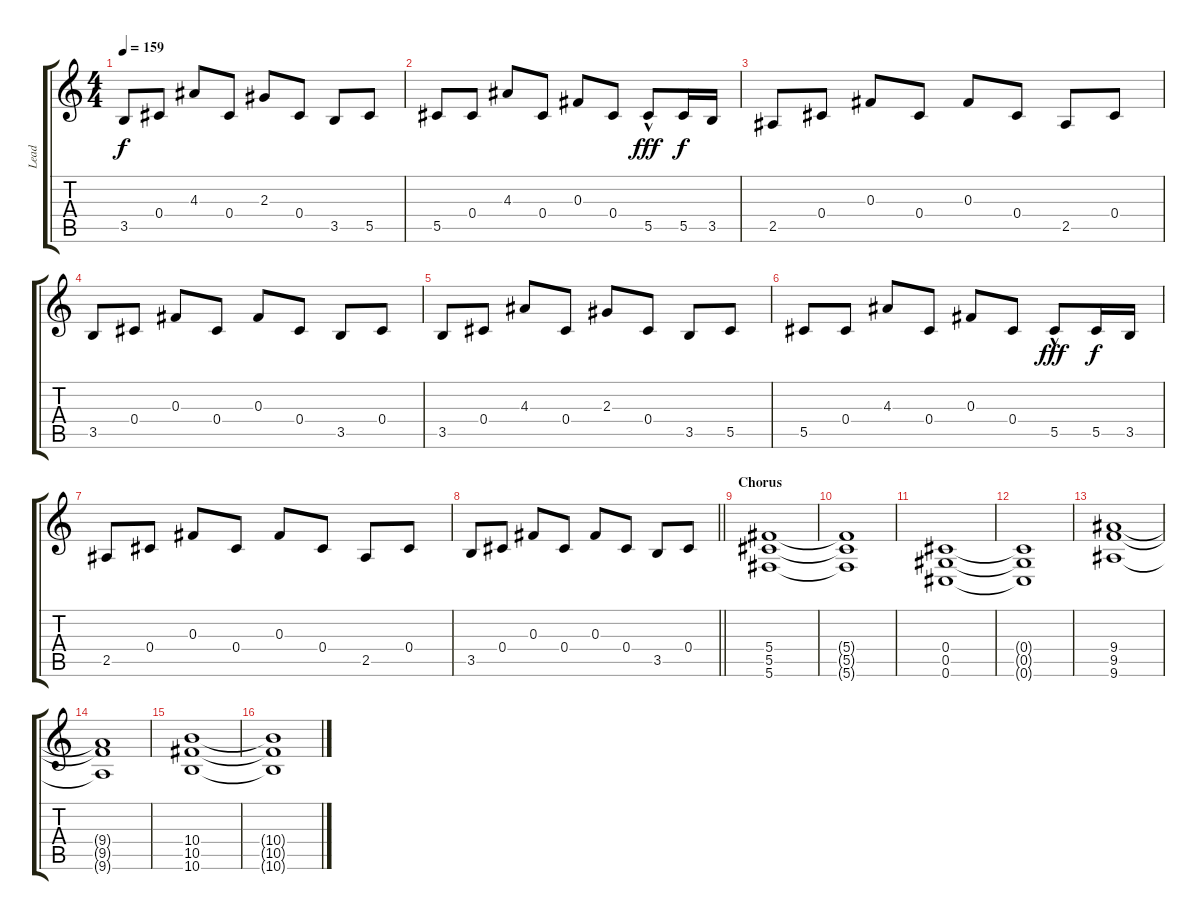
\track ("Lead" "Lead") {instrument distortionguitar}
\staff {score tabs}
\tuning (Eb4 Bb3 Gb3 Db3 Ab2 Db2) {hide}
\ts (4 4)
\tempo 159
\clef g2
\ks c
3.5.8{dy f} 0.4.8 4.3.8 0.4.8 2.3.8 0.4.8 3.5.8 5.5.8 |
5.5.8 0.4.8 4.3.8 0.4.8 0.3.8 0.4.8 5.5{hac}.8{dy fff} 5.5.16{dy f} 3.5.16 |
2.5.8 0.4.8 0.3.8 0.4.8 0.3.8 0.4.8 2.5.8 0.4.8 |
3.5.8 0.4.8 0.3.8 0.4.8 0.3.8 0.4.8 3.5.8 0.4.8 |
3.5.8 0.4.8 4.3.8 0.4.8 2.3.8 0.4.8 3.5.8 5.5.8 |
5.5.8 0.4.8 4.3.8 0.4.8 0.3.8 0.4.8 5.5{hac}.8{dy fff} 5.5.16{dy f} 3.5.16 |
2.5.8 0.4.8 0.3.8 0.4.8 0.3.8 0.4.8 2.5.8 0.4.8 |
\barLineRight lightlight
3.5.8 0.4.8 0.3.8 0.4.8 0.3.8 0.4.8 3.5.8 0.4.8 |
\section ("" "Chorus")
(5.4 5.5 5.6).1 |
(5.4{t} 5.5{t} 5.6{t}).1 |
(0.4 0.5 0.6).1 |
(0.4{t} 0.5{t} 0.6{t}).1 |
(9.4 9.5 9.6).1 |
(9.4{t} 9.5{t} 9.6{t}).1 |
(10.4 10.5 10.6).1 |
(10.4{t} 10.5{t} 10.6{t}).1
